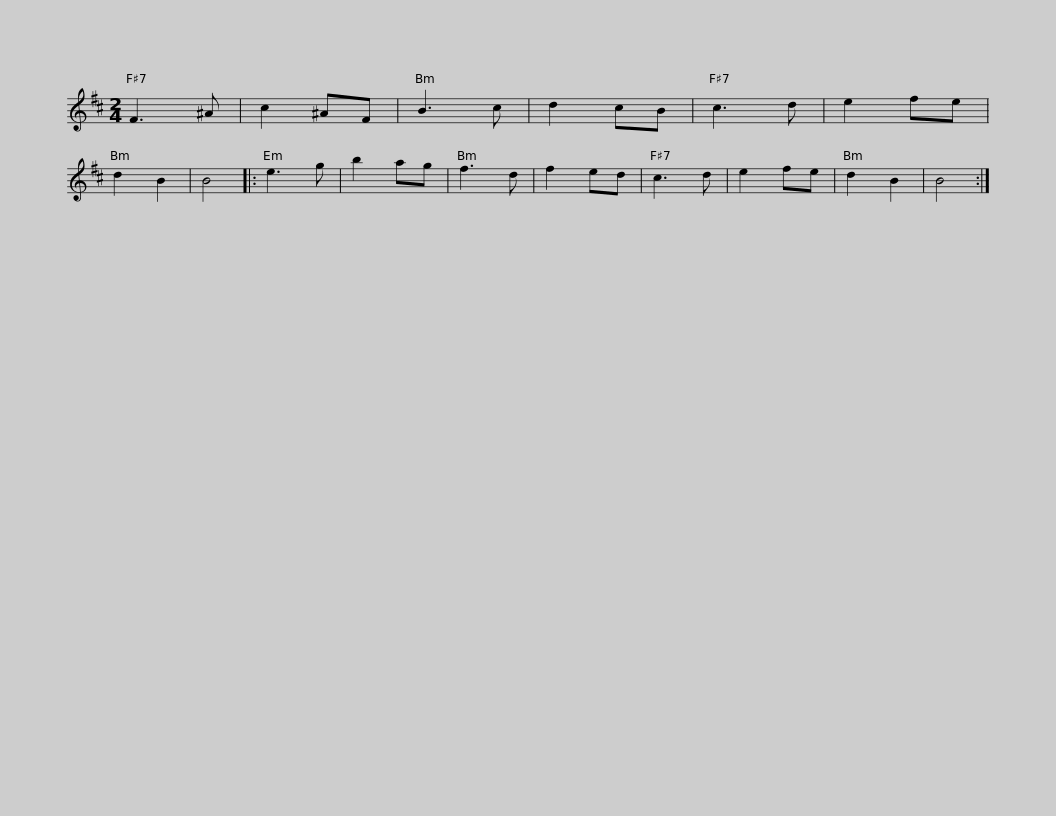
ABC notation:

X:1
L:1/8
M:2/4
I:linebreak $
K:Bmin
V:1 treble
V:1
 F3 ^A | c2 ^AF | B3 c | d2 cB | c3 d | %5
 e2 fe | d2 B2 | B4 |: e3 g | b2 ag | %10
 f3 d | f2 ed | c3 d |$ e2 fe | d2 B2 | %15
 B4 :| %16
